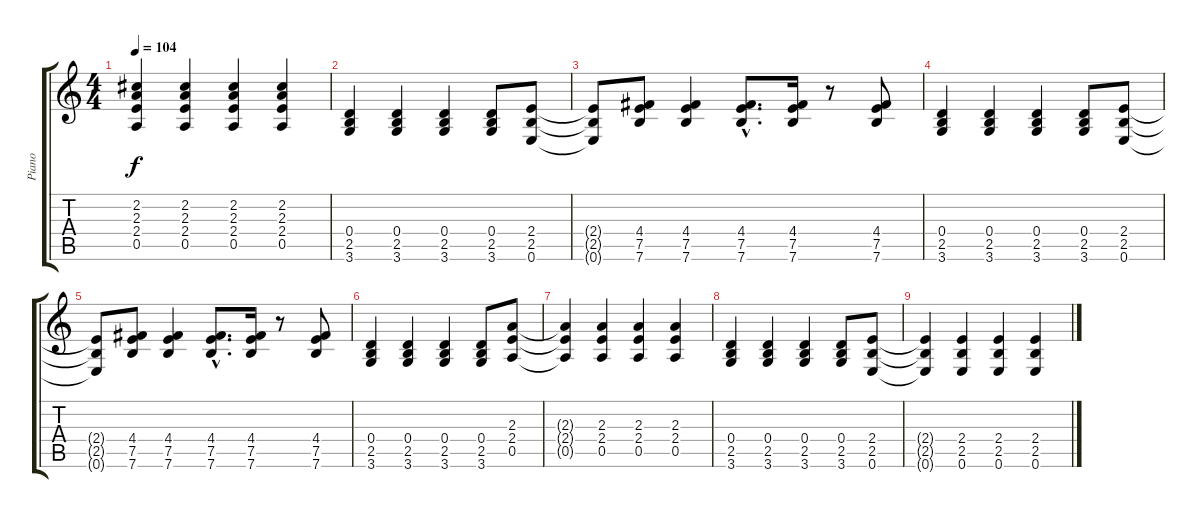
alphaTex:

\track ("Piano" "Piano") {instrument acousticguitarnylon}
\staff {score tabs}
\tuning (E4 B3 G3 D3 A2 E2) {hide}
\ts (4 4)
\tempo 104
\clef g2
\ks c
(2.2{t} 2.3{t} 2.4{t} 0.5{t}).4{dy f} (2.2 2.3 2.4 0.5).4 (2.2 2.3 2.4 0.5).4 (2.2 2.3 2.4 0.5).4 |
(0.4 2.5 3.6).4 (0.4 2.5 3.6).4 (0.4 2.5 3.6).4 (0.4 2.5 3.6).8 (2.4 2.5 0.6).8 |
(2.4{t} 2.5{t} 0.6{t}).8 (4.4 7.5 7.6).8 (4.4 7.5 7.6).4 (4.4{hac} 7.5{hac} 7.6{hac}).8{d} (4.4 7.5 7.6).16 r.8 (4.4 7.5 7.6).8 |
(0.4 2.5 3.6).4 (0.4 2.5 3.6).4 (0.4 2.5 3.6).4 (0.4 2.5 3.6).8 (2.4 2.5 0.6).8 |
(2.4{t} 2.5{t} 0.6{t}).8 (4.4 7.5 7.6).8 (4.4 7.5 7.6).4 (4.4{hac} 7.5{hac} 7.6{hac}).8{d} (4.4 7.5 7.6).16 r.8 (4.4 7.5 7.6).8 |
(0.4 2.5 3.6).4 (0.4 2.5 3.6).4 (0.4 2.5 3.6).4 (0.4 2.5 3.6).8 (2.3 2.4 0.5).8 |
(2.3{t} 2.4{t} 0.5{t}).4 (2.3 2.4 0.5).4 (2.3 2.4 0.5).4 (2.3 2.4 0.5).4 |
(0.4 2.5 3.6).4 (0.4 2.5 3.6).4 (0.4 2.5 3.6).4 (0.4 2.5 3.6).8 (2.4 2.5 0.6).8 |
(2.4{t} 2.5{t} 0.6{t}).4 (2.4 2.5 0.6).4 (2.4 2.5 0.6).4 (2.4 2.5 0.6).4
